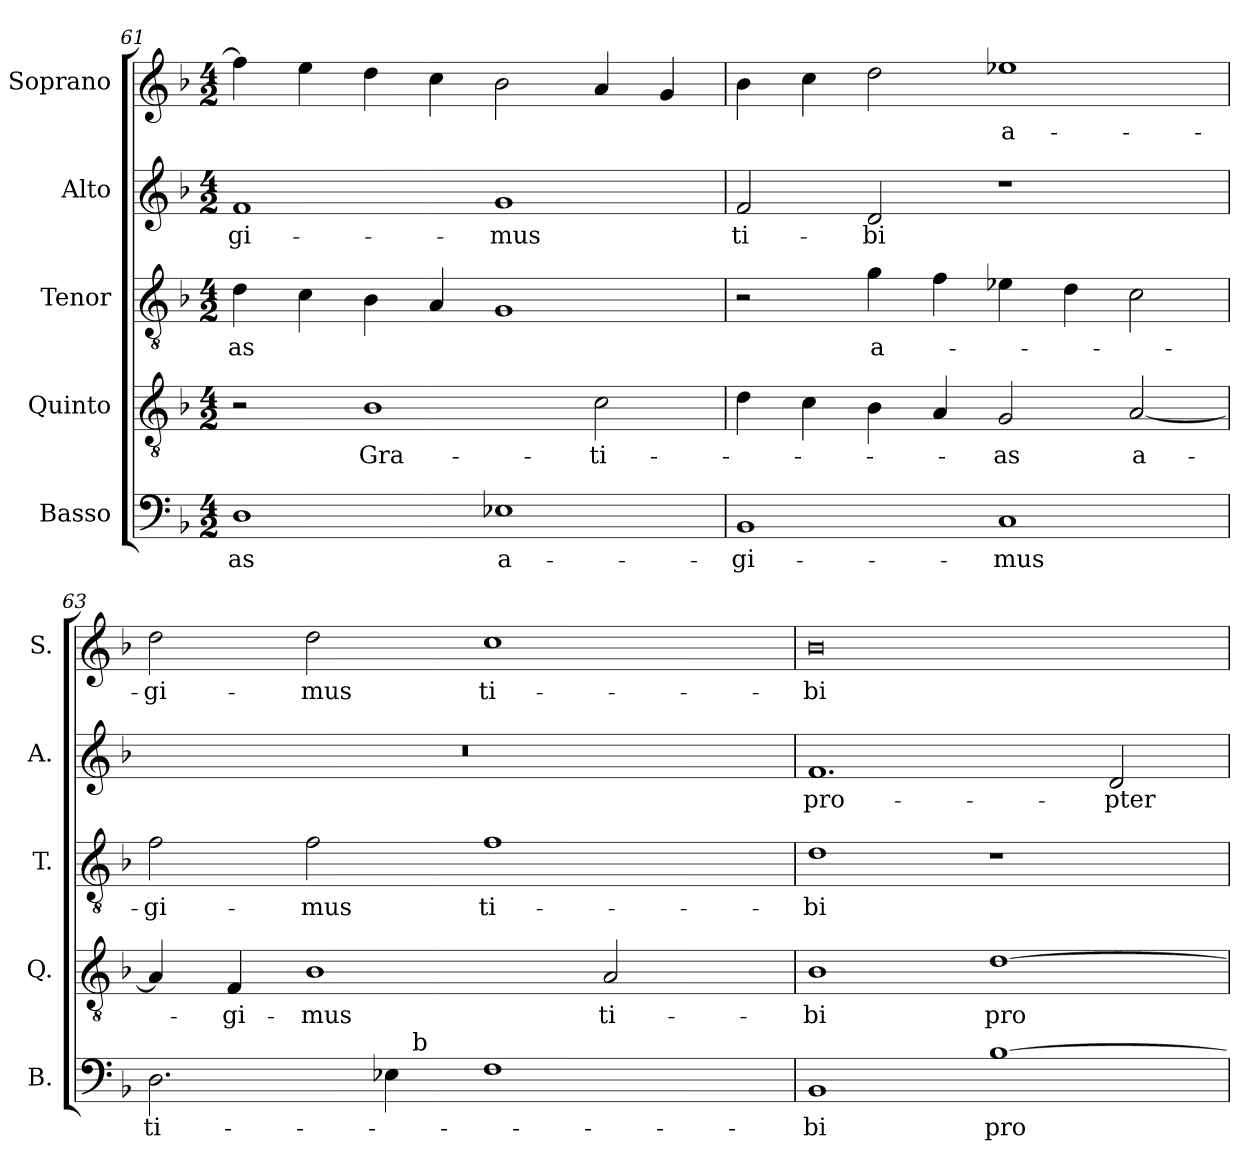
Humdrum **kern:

**kern	**text	**kern	**text	**kern	**text	**kern	**text	**kern	**text
*part5	*part5	*part4	*part4	*part3	*part3	*part2	*part2	*part1	*part1
*staff5	*staff5	*staff4	*staff4	*staff3	*staff3	*staff2	*staff2	*staff1	*staff1
*I"Basso	*	*I"Quinto	*	*I"Tenor	*	*I"Alto	*	*I"Soprano	*
*I'B.	*	*I'Q.	*	*I'T.	*	*I'A.	*	*I'S.	*
*clefF4	*	*clefGv2	*	*clefGv2	*	*clefG2	*	*clefG2	*
*	*	*ITrd7c12	*	*ITrd7c12	*	*	*	*	*
*k[b-]	*	*k[b-]	*	*k[b-]	*	*k[b-]	*	*k[b-]	*
*F:	*	*F:	*	*F:	*	*F:	*	*F:	*
*M4/2	*	*M4/2	*	*M4/2	*	*M4/2	*	*M4/2	*
=61	=61	=61	=61	=61	=61	=61	=61	=61	=61
!	!LO:LY:b:color=#000000	!	!	!	!	!	!	!	!
!	!	!	!	!	!LO:LY:b:color=#000000	!	!	!	!
!	!	!	!	!	!	!	!LO:LY:b:color=#000000	!	!
1Di	-as	2r	.	4Di\	-as	1fi	-gi-	4ffi\]	.
.	.	.	.	4Ci\	.	.	.	4eei\	.
!	!	!	!LO:LY:b:color=#000000	!	!	!	!	!	!
.	.	1BB-i	Gra-	4BB-i\	.	.	.	4ddi\	.
.	.	.	.	4AAi/	.	.	.	4cci\	.
!	!LO:LY:b:color=#000000	!	!	!	!	!	!	!	!
!	!	!	!	!	!	!	!LO:LY:b:color=#000000	!	!
1E-Xi	a-	.	.	1GGi	.	1gi	-mus	2b-i\	.
!	!	!	!LO:LY:b:color=#000000	!	!	!	!	!	!
.	.	2Ci\	-ti-	.	.	.	.	4ai/	.
.	.	.	.	.	.	.	.	4gi/	.
=62	=62	=62	=62	=62	=62	=62	=62	=62	=62
!	!LO:LY:b:color=#000000	!	!	!	!	!	!	!	!
!	!	!	!	!	!	!	!LO:LY:b:color=#000000	!	!
1BB-i	-gi-	4Di\	.	2r	.	2fi/	ti-	4b-i\	.
.	.	4Ci\	.	.	.	.	.	4cci\	.
!	!	!	!	!	!LO:LY:b:color=#000000	!	!	!	!
!	!	!	!	!	!	!	!LO:LY:b:color=#000000	!	!
.	.	4BB-i\	.	4Gi\	a-	2di/	-bi	2ddi\	.
.	.	4AAi/	.	4Fi\	.	.	.	.	.
!	!LO:LY:b:color=#000000	!	!	!	!	!	!	!	!
!	!	!	!LO:LY:b:color=#000000	!	!	!	!	!	!
!	!	!	!	!	!	!	!	!	!LO:LY:b:color=#000000
1Ci	-mus	2GGi/	-as	4E-Xi\	.	1r	.	1ee-Xi	a-
.	.	.	.	4Di\	.	.	.	.	.
!	!	!	!LO:LY:b:color=#000000	!	!	!	!	!	!
.	.	[2AAi/	a-	2Ci\	.	.	.	.	.
=63	=63	=63	=63	=63	=63	=63	=63	=63	=63
!	!LO:LY:b:color=#000000	!	!	!	!	!	!	!	!
!	!	!	!	!	!LO:LY:b:color=#000000	!LO:N:vis=1	!	!	!
!	!	!	!	!	!	!	!	!	!LO:LY:b:color=#000000
*^	*	*	*	*	*	*	*	*	*
2.Di\	2ryy	ti-	4AAi/]	.	2Fi\	-gi-	0r	.	2ddi\	-gi-
!	!	!	!	!LO:LY:b:color=#000000	!	!	!	!	!	!
.	.	.	4FFi/	-gi-	.	.	.	.	.	.
!	!	!	!	!LO:LY:b:color=#000000	!	!	!	!	!	!
!	!	!	!	!	!	!LO:LY:b:color=#000000	!	!	!	!
!	!	!	!	!	!	!	!	!	!	!LO:LY:b:color=#000000
.	4ryy	.	1BB-i	-mus	2Fi\	-mus	.	.	2ddi\	-mus
4E-i\	32ryy	.	.	.	.	.	.	.	.	.
.	256ryy	.	.	.	.	.	.	.	.	.
!	!LO:TX:a:t=b	!	!	!	!	!	!	!	!	!
.	1ryy	.	.	.	.	.	.	.	.	.
!	!	!	!	!	!	!LO:LY:b:color=#000000	!	!	!	!
!	!	!	!	!	!	!	!	!	!	!LO:LY:b:color=#000000
1Fi	.	.	.	.	1Fi	ti-	.	.	1cci	ti-
!	!	!	!	!LO:LY:b:color=#000000	!	!	!	!	!	!
.	.	.	2AAi/	ti-	.	.	.	.	.	.
.	8ryy	.	.	.	.	.	.	.	.	.
.	16ryy	.	.	.	.	.	.	.	.	.
.	64..ryy	.	.	.	.	.	.	.	.	.
*v	*v	*	*	*	*	*	*	*	*	*
=64	=64	=64	=64	=64	=64	=64	=64	=64	=64
*^	*	*	*	*	*	*	*	*	*
!	!	!LO:LY:b:color=#000000	!	!	!	!	!	!	!	!
*v	*v	*	*	*	*	*	*	*	*	*
*^	*	*	*	*	*	*	*	*	*
!	!	!	!	!LO:LY:b:color=#000000	!	!	!	!	!	!
*v	*v	*	*	*	*	*	*	*	*	*
*^	*	*	*	*	*	*	*	*	*
!	!	!	!	!	!	!LO:LY:b:color=#000000	!	!	!	!
*v	*v	*	*	*	*	*	*	*	*	*
*^	*	*	*	*	*	*	*	*	*
!	!	!	!	!	!	!	!	!LO:LY:b:color=#000000	!	!
*v	*v	*	*	*	*	*	*	*	*	*
*^	*	*	*	*	*	*	*	*	*
!	!	!	!	!	!	!	!	!	!	!LO:LY:b:color=#000000
*v	*v	*	*	*	*	*	*	*	*	*
1BB-i	-bi	1BB-i	-bi	1Di	-bi	1.fi	pro-	0b-i	-bi
!	!LO:LY:b:color=#000000	!	!	!	!	!	!	!	!
!	!	!	!LO:LY:b:color=#000000	!	!	!	!	!	!
[1B-i	pro-	[1Di	pro-	1r	.	.	.	.	.
!	!	!	!	!	!	!	!LO:LY:b:color=#000000	!	!
.	.	.	.	.	.	2di/	-pter	.	.
=	=	=	=	=	=	=	=	=	=
*-	*-	*-	*-	*-	*-	*-	*-	*-	*-
